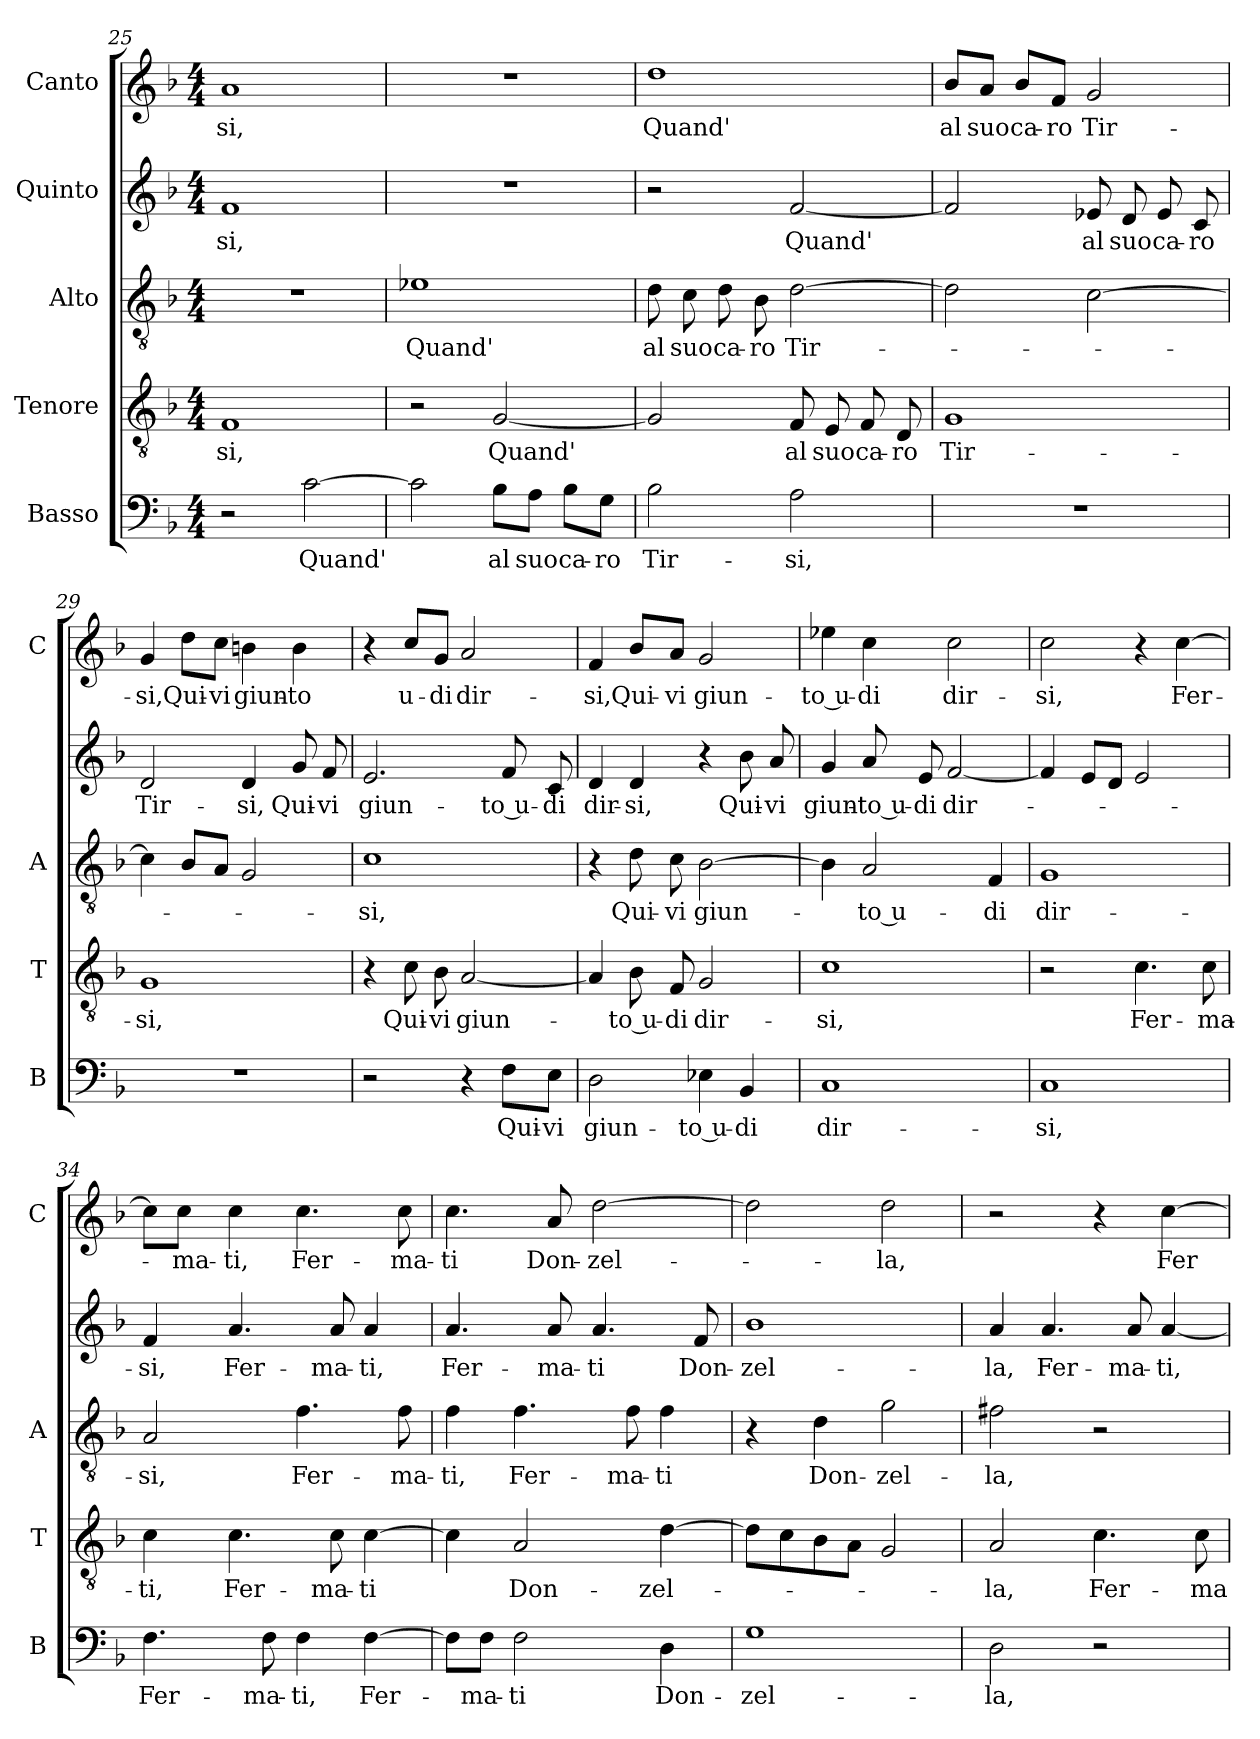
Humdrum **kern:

**kern	**text	**kern	**text	**kern	**text	**kern	**text	**kern	**text
*part5	*part5	*part4	*part4	*part3	*part3	*part2	*part2	*part1	*part1
*staff5	*staff5	*staff4	*staff4	*staff3	*staff3	*staff2	*staff2	*staff1	*staff1
*I"Basso	*	*I"Tenore	*	*I"Alto	*	*I"Quinto	*	*I"Canto	*
*I'B	*	*I'T	*	*I'A	*	*	*	*I'C	*
*clefF4	*	*clefGv2	*	*clefGv2	*	*clefG2	*	*clefG2	*
*k[b-]	*	*k[b-]	*	*k[b-]	*	*k[b-]	*	*k[b-]	*
*F:	*	*F:	*	*F:	*	*F:	*	*F:	*
*M4/4	*	*M4/4	*	*M4/4	*	*M4/4	*	*M4/4	*
=25	=25	=25	=25	=25	=25	=25	=25	=25	=25
!	!	!	!LO:LY:b	!	!	!	!LO:LY:b	!	!LO:LY:b
2r	.	1F	-si,	1r	.	1f	-si,	1a	-si,
!	!LO:LY:b	!	!	!	!	!	!	!	!
[2c\	Quand'	.	.	.	.	.	.	.	.
=26	=26	=26	=26	=26	=26	=26	=26	=26	=26
!	!	!	!	!	!LO:LY:b	!	!	!	!
2c\]	.	2r	.	1e-X	Quand'	1r	.	1r	.
!	!LO:LY:b	!	!LO:LY:b	!	!	!	!	!	!
8B-\L	al	[2G/	Quand'	.	.	.	.	.	.
!	!LO:LY:b	!	!	!	!	!	!	!	!
8A\J	suo	.	.	.	.	.	.	.	.
!	!LO:LY:b	!	!	!	!	!	!	!	!
8B-\L	ca-	.	.	.	.	.	.	.	.
!	!LO:LY:b	!	!	!	!	!	!	!	!
8G\J	-ro	.	.	.	.	.	.	.	.
=27	=27	=27	=27	=27	=27	=27	=27	=27	=27
!	!LO:LY:b	!	!	!	!LO:LY:b	!	!	!	!LO:LY:b
2B-\	Tir-	2G/]	.	8d\	al	2r	.	1dd	Quand'
!	!	!	!	!	!LO:LY:b	!	!	!	!
.	.	.	.	8c\	suo	.	.	.	.
!	!	!	!	!	!LO:LY:b	!	!	!	!
.	.	.	.	8d\	ca-	.	.	.	.
!	!	!	!	!	!LO:LY:b	!	!	!	!
.	.	.	.	8B-\	-ro	.	.	.	.
!	!LO:LY:b	!	!LO:LY:b	!	!LO:LY:b	!	!LO:LY:b	!	!
2A\	-si,	8F/	al	[2d\	Tir-	[2f/	Quand'	.	.
!	!	!	!LO:LY:b	!	!	!	!	!	!
.	.	8E/	suo	.	.	.	.	.	.
!	!	!	!LO:LY:b	!	!	!	!	!	!
.	.	8F/	ca-	.	.	.	.	.	.
!	!	!	!LO:LY:b	!	!	!	!	!	!
.	.	8D/	-ro	.	.	.	.	.	.
=28	=28	=28	=28	=28	=28	=28	=28	=28	=28
!	!	!	!LO:LY:b	!	!	!	!	!	!LO:LY:b
1r	.	1G	Tir-	2d\]	.	2f/]	.	8b-/L	al
!	!	!	!	!	!	!	!	!	!LO:LY:b
.	.	.	.	.	.	.	.	8a/J	suo
!	!	!	!	!	!	!	!	!	!LO:LY:b
.	.	.	.	.	.	.	.	8b-/L	ca-
!	!	!	!	!	!	!	!	!	!LO:LY:b
.	.	.	.	.	.	.	.	8f/J	-ro
!	!	!	!	!	!	!	!LO:LY:b	!	!LO:LY:b
.	.	.	.	[2c\	.	8e-X/	al	2g/	Tir-
!	!	!	!	!	!	!	!LO:LY:b	!	!
.	.	.	.	.	.	8d/	suo	.	.
!	!	!	!	!	!	!	!LO:LY:b	!	!
.	.	.	.	.	.	8e-/	ca-	.	.
!	!	!	!	!	!	!	!LO:LY:b	!	!
.	.	.	.	.	.	8c/	-ro	.	.
!!LO:LB:g=z
=29	=29	=29	=29	=29	=29	=29	=29	=29	=29
!	!	!	!LO:LY:b	!	!	!	!LO:LY:b	!	!LO:LY:b
1r	.	1G	-si,	4c\]	.	2d/	Tir-	4g/	-si,
!	!	!	!	!	!	!	!	!	!LO:LY:b
.	.	.	.	8B-/L	.	.	.	8dd\L	Qui-
!	!	!	!	!	!	!	!	!	!LO:LY:b
.	.	.	.	8A/J	.	.	.	8cc\J	-vi
!	!	!	!	!	!	!	!LO:LY:b	!	!LO:LY:b
.	.	.	.	2G/	.	4d/	-si,	4bn\	giun-
!	!	!	!	!	!	!	!LO:LY:b	!	!LO:LY:b
.	.	.	.	.	.	8g/	Qui-	4b\	-to
!	!	!	!	!	!	!	!LO:LY:b	!	!
.	.	.	.	.	.	8f/	-vi	.	.
=30	=30	=30	=30	=30	=30	=30	=30	=30	=30
!	!	!	!	!	!LO:LY:b	!	!LO:LY:b	!	!
2r	.	4r	.	1c	-si,	2.e/	giun-	4r	.
!	!	!	!LO:LY:b	!	!	!	!	!	!LO:LY:b
.	.	8c\	Qui-	.	.	.	.	8cc/L	u-
!	!	!	!LO:LY:b	!	!	!	!	!	!LO:LY:b
.	.	8B-\	-vi	.	.	.	.	8g/J	-di
!	!	!	!LO:LY:b	!	!	!	!	!	!LO:LY:b
4r	.	[2A/	giun-	.	.	.	.	2a/	dir-
!	!LO:LY:b	!	!	!	!	!	!LO:LY:b	!	!
8F\L	Qui-	.	.	.	.	8f/	-to u-	.	.
!	!LO:LY:b	!	!	!	!	!	!LO:LY:b	!	!
8E\J	-vi	.	.	.	.	8c/	-di	.	.
=31	=31	=31	=31	=31	=31	=31	=31	=31	=31
!	!LO:LY:b	!	!	!	!	!	!LO:LY:b	!	!LO:LY:b
2D\	giun-	4A/]	.	4r	.	4d/	dir-	4f/	-si,
!	!	!	!LO:LY:b	!	!LO:LY:b	!	!LO:LY:b	!	!LO:LY:b
.	.	8B-\	-to u-	8d\	Qui-	4d/	-si,	8b-/L	Qui-
!	!	!	!LO:LY:b	!	!LO:LY:b	!	!	!	!LO:LY:b
.	.	8F/	-di	8c\	-vi	.	.	8a/J	-vi
!	!LO:LY:b	!	!LO:LY:b	!	!LO:LY:b	!	!	!	!LO:LY:b
4E-X\	-to u-	2G/	dir-	[2B-\	giun-	4r	.	2g/	giun-
!	!LO:LY:b	!	!	!	!	!	!LO:LY:b	!	!
4BB-/	-di	.	.	.	.	8b-\	Qui-	.	.
!	!	!	!	!	!	!	!LO:LY:b	!	!
.	.	.	.	.	.	8a/	-vi	.	.
=32	=32	=32	=32	=32	=32	=32	=32	=32	=32
!	!LO:LY:b	!	!LO:LY:b	!	!	!	!LO:LY:b	!	!LO:LY:b
1C	dir-	1c	-si,	4B-\]	.	4g/	giun-	4ee-X\	-to u-
!	!	!	!	!	!LO:LY:b	!	!LO:LY:b	!	!LO:LY:b
.	.	.	.	2A/	-to u-	8a/	-to u-	4cc\	-di
!	!	!	!	!	!	!	!LO:LY:b	!	!
.	.	.	.	.	.	8e/	-di	.	.
!	!	!	!	!	!	!	!LO:LY:b	!	!LO:LY:b
.	.	.	.	.	.	[2f/	dir-	2cc\	dir-
!	!	!	!	!	!LO:LY:b	!	!	!	!
.	.	.	.	4F/	-di	.	.	.	.
=33	=33	=33	=33	=33	=33	=33	=33	=33	=33
!	!LO:LY:b	!	!	!	!LO:LY:b	!	!	!	!LO:LY:b
1C	-si,	2r	.	1G	dir-	4f/]	.	2cc\	-si,
.	.	.	.	.	.	8e/L	.	.	.
.	.	.	.	.	.	8d/J	.	.	.
!	!	!	!LO:LY:b	!	!	!	!	!	!
.	.	4.c\	Fer-	.	.	2e/	.	4r	.
!	!	!	!	!	!	!	!	!	!LO:LY:b
.	.	.	.	.	.	.	.	[4cc\	Fer-
!	!	!	!LO:LY:b	!	!	!	!	!	!
.	.	8c\	-ma-	.	.	.	.	.	.
!!LO:PB:g=z
=34	=34	=34	=34	=34	=34	=34	=34	=34	=34
!	!LO:LY:b	!	!LO:LY:b	!	!LO:LY:b	!	!LO:LY:b	!	!
4.F\	Fer-	4c\	-ti,	2A/	-si,	4f/	-si,	8cc\L]	.
!	!	!	!	!	!	!	!	!	!LO:LY:b
.	.	.	.	.	.	.	.	8cc\J	-ma-
!	!	!	!LO:LY:b	!	!	!	!LO:LY:b	!	!LO:LY:b
.	.	4.c\	Fer-	.	.	4.a/	Fer-	4cc\	-ti,
!	!LO:LY:b	!	!	!	!	!	!	!	!
8F\	-ma-	.	.	.	.	.	.	.	.
!	!LO:LY:b	!	!	!	!LO:LY:b	!	!	!	!LO:LY:b
4F\	-ti,	.	.	4.f\	Fer-	.	.	4.cc\	Fer-
!	!	!	!LO:LY:b	!	!	!	!LO:LY:b	!	!
.	.	8c\	-ma-	.	.	8a/	-ma-	.	.
!	!LO:LY:b	!	!LO:LY:b	!	!	!	!LO:LY:b	!	!
[4F\	Fer-	[4c\	-ti	.	.	4a/	-ti,	.	.
!	!	!	!	!	!LO:LY:b	!	!	!	!LO:LY:b
.	.	.	.	8f\	-ma-	.	.	8cc\	-ma-
=35	=35	=35	=35	=35	=35	=35	=35	=35	=35
!	!	!	!	!	!LO:LY:b	!	!LO:LY:b	!	!LO:LY:b
8F\L]	.	4c\]	.	4f\	-ti,	4.a/	Fer-	4.cc\	-ti
!	!LO:LY:b	!	!	!	!	!	!	!	!
8F\J	-ma-	.	.	.	.	.	.	.	.
!	!LO:LY:b	!	!LO:LY:b	!	!LO:LY:b	!	!	!	!
2F\	-ti	2A/	Don-	4.f\	Fer-	.	.	.	.
!	!	!	!	!	!	!	!LO:LY:b	!	!LO:LY:b
.	.	.	.	.	.	8a/	-ma-	8a/	Don-
!	!	!	!	!	!	!	!LO:LY:b	!	!LO:LY:b
.	.	.	.	.	.	4.a/	-ti	[2dd\	-zel-
!	!	!	!	!	!LO:LY:b	!	!	!	!
.	.	.	.	8f\	-ma-	.	.	.	.
!	!LO:LY:b	!	!LO:LY:b	!	!LO:LY:b	!	!	!	!
4D\	Don-	[4d\	-zel-	4f\	-ti	.	.	.	.
!	!	!	!	!	!	!	!LO:LY:b	!	!
.	.	.	.	.	.	8f/	Don-	.	.
=36	=36	=36	=36	=36	=36	=36	=36	=36	=36
!	!LO:LY:b	!	!	!	!	!	!LO:LY:b	!	!
1G	-zel-	8d\L]	.	4r	.	1b-	-zel-	2dd\]	.
.	.	8c\	.	.	.	.	.	.	.
!	!	!	!	!	!LO:LY:b	!	!	!	!
.	.	8B-\	.	4d\	Don-	.	.	.	.
.	.	8A\J	.	.	.	.	.	.	.
!	!	!	!	!	!LO:LY:b	!	!	!	!LO:LY:b
.	.	2G/	.	2g\	-zel-	.	.	2dd\	-la,
=37	=37	=37	=37	=37	=37	=37	=37	=37	=37
!	!LO:LY:b	!	!LO:LY:b	!	!LO:LY:b	!	!LO:LY:b	!	!
2D\	-la,	2A/	-la,	2f#X\	-la,	4a/	-la,	2r	.
!	!	!	!	!	!	!	!LO:LY:b	!	!
.	.	.	.	.	.	4.a/	Fer-	.	.
!	!	!	!LO:LY:b	!	!	!	!	!	!
2r	.	4.c\	Fer-	2r	.	.	.	4r	.
!	!	!	!	!	!	!	!LO:LY:b	!	!
.	.	.	.	.	.	8a/	-ma-	.	.
!	!	!	!	!	!	!	!LO:LY:b	!	!LO:LY:b
.	.	.	.	.	.	[4a/	-ti,	[4cc\	Fer-
!	!	!	!LO:LY:b	!	!	!	!	!	!
.	.	8c\	-ma-	.	.	.	.	.	.
=	=	=	=	=	=	=	=	=	=
*-	*-	*-	*-	*-	*-	*-	*-	*-	*-
